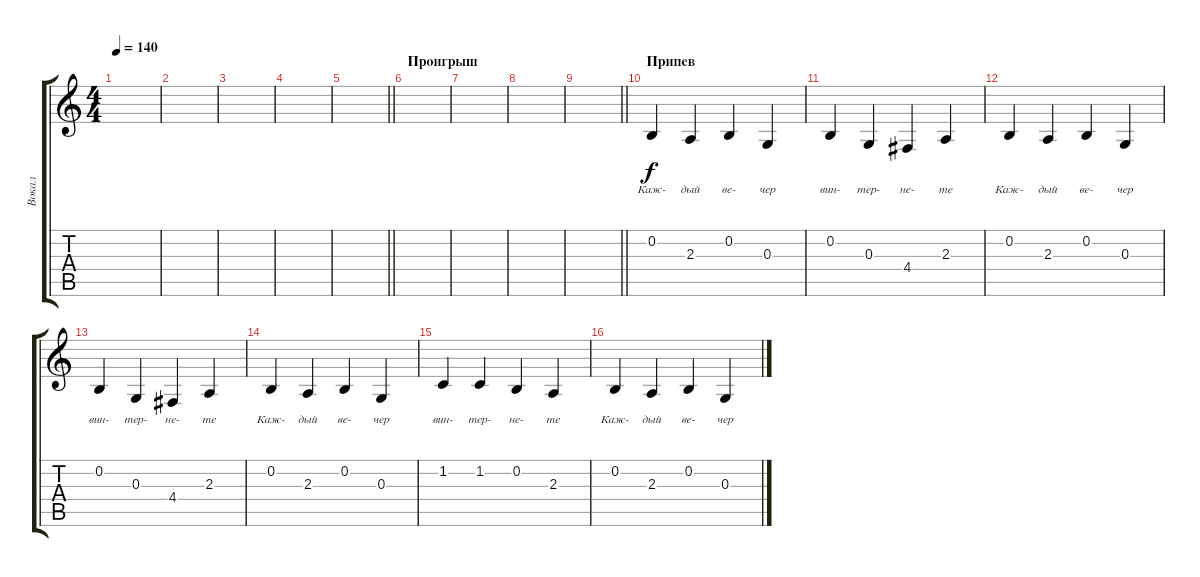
\track ("Вокал" "Вокал") {instrument lead2sawtooth}
\staff {score tabs}
\tuning (E4 B3 G3 D3 A2 E2) {hide}
\ts (4 4)
\tempo 140
\clef g2
\ks c
|
|
|
|
\barLineRight lightlight
|
\section ("" "Проигрыш")
|
|
|
\barLineRight lightlight
|
\section ("" "Припев")
0.2.4{lyrics (0 "Каж-") lyrics (1 "") lyrics (2 "") lyrics (3 "") lyrics (4 "")} 2.3.4{lyrics (0 "дый") lyrics (1 "") lyrics (2 "") lyrics (3 "") lyrics (4 "")} 0.2.4{lyrics (0 "ве-") lyrics (1 "") lyrics (2 "") lyrics (3 "") lyrics (4 "")} 0.3.4{lyrics (0 "чер") lyrics (1 "") lyrics (2 "") lyrics (3 "") lyrics (4 "")} |
0.2.4{lyrics (0 "вин-") lyrics (1 "") lyrics (2 "") lyrics (3 "") lyrics (4 "")} 0.3.4{lyrics (0 "тер-") lyrics (1 "") lyrics (2 "") lyrics (3 "") lyrics (4 "")} 4.4.4{lyrics (0 "не-") lyrics (1 "") lyrics (2 "") lyrics (3 "") lyrics (4 "")} 2.3.4{lyrics (0 "те") lyrics (1 "") lyrics (2 "") lyrics (3 "") lyrics (4 "")} |
0.2.4{lyrics (0 "Каж-") lyrics (1 "") lyrics (2 "") lyrics (3 "") lyrics (4 "")} 2.3.4{lyrics (0 "дый") lyrics (1 "") lyrics (2 "") lyrics (3 "") lyrics (4 "")} 0.2.4{lyrics (0 "ве-") lyrics (1 "") lyrics (2 "") lyrics (3 "") lyrics (4 "")} 0.3.4{lyrics (0 "чер") lyrics (1 "") lyrics (2 "") lyrics (3 "") lyrics (4 "")} |
0.2.4{lyrics (0 "вин-") lyrics (1 "") lyrics (2 "") lyrics (3 "") lyrics (4 "")} 0.3.4{lyrics (0 "тер-") lyrics (1 "") lyrics (2 "") lyrics (3 "") lyrics (4 "")} 4.4.4{lyrics (0 "не-") lyrics (1 "") lyrics (2 "") lyrics (3 "") lyrics (4 "")} 2.3.4{lyrics (0 "те") lyrics (1 "") lyrics (2 "") lyrics (3 "") lyrics (4 "")} |
0.2.4{lyrics (0 "Каж-") lyrics (1 "") lyrics (2 "") lyrics (3 "") lyrics (4 "")} 2.3.4{lyrics (0 "дый") lyrics (1 "") lyrics (2 "") lyrics (3 "") lyrics (4 "")} 0.2.4{lyrics (0 "ве-") lyrics (1 "") lyrics (2 "") lyrics (3 "") lyrics (4 "")} 0.3.4{lyrics (0 "чер") lyrics (1 "") lyrics (2 "") lyrics (3 "") lyrics (4 "")} |
1.2.4{lyrics (0 "вин-") lyrics (1 "") lyrics (2 "") lyrics (3 "") lyrics (4 "")} 1.2.4{lyrics (0 "тер-") lyrics (1 "") lyrics (2 "") lyrics (3 "") lyrics (4 "")} 0.2.4{lyrics (0 "не-") lyrics (1 "") lyrics (2 "") lyrics (3 "") lyrics (4 "")} 2.3.4{lyrics (0 "те") lyrics (1 "") lyrics (2 "") lyrics (3 "") lyrics (4 "")} |
0.2.4{lyrics (0 "Каж-") lyrics (1 "") lyrics (2 "") lyrics (3 "") lyrics (4 "")} 2.3.4{lyrics (0 "дый") lyrics (1 "") lyrics (2 "") lyrics (3 "") lyrics (4 "")} 0.2.4{lyrics (0 "ве-") lyrics (1 "") lyrics (2 "") lyrics (3 "") lyrics (4 "")} 0.3.4{lyrics (0 "чер") lyrics (1 "") lyrics (2 "") lyrics (3 "") lyrics (4 "")}
